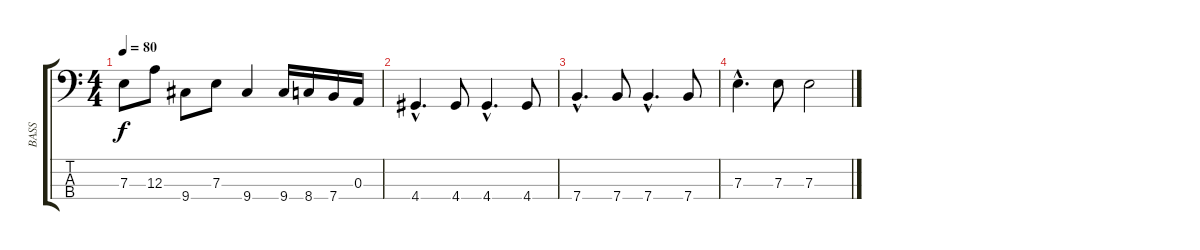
\track ("BASS" "BASS") {instrument electricbassfinger}
\staff {score tabs}
\tuning (G2 D2 A1 E1) {hide}
\ts (4 4)
\tempo 80
\clef f4
\ks c
7.3.8{dy f} 12.3.8 9.4.8 7.3.8 9.4.4 9.4.16 8.4.16 7.4.16 0.3.16 |
4.4{hac}.4{d} 4.4.8 4.4{hac}.4{d} 4.4.8 |
7.4{hac}.4{d} 7.4.8 7.4{hac}.4{d} 7.4.8 |
7.3{hac}.4{d} 7.3.8 7.3.2
